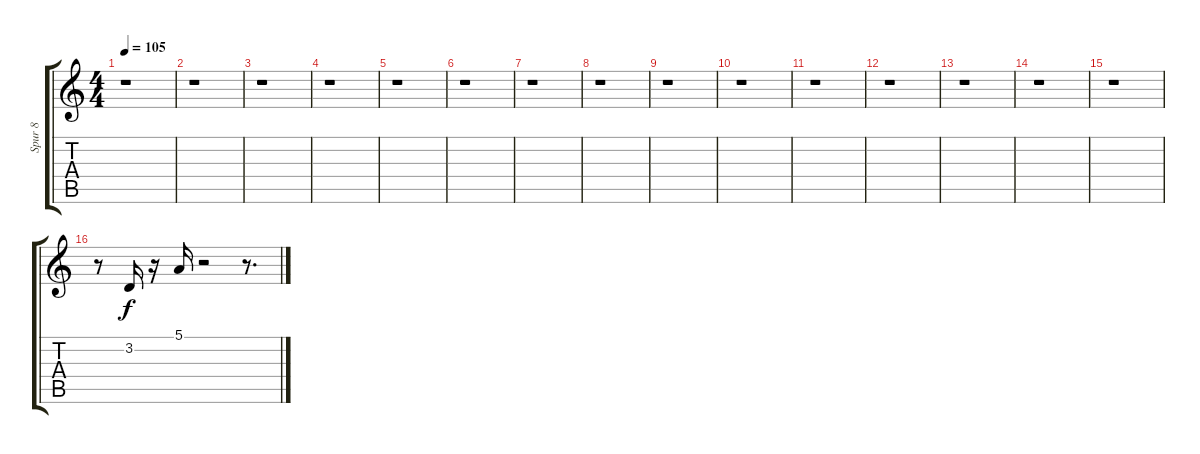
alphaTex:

\track ("Spur 8" "Spur 8") {instrument blownbottle}
\staff {score tabs}
\tuning (E4 B3 G3 D3 A2 E2) {hide}
\ts (4 4)
\tempo 105
\clef g2
\ks c
r.1{dy f} |
r.1 |
r.1 |
r.1 |
r.1 |
r.1 |
r.1 |
r.1 |
r.1 |
r.1 |
r.1 |
r.1 |
r.1 |
r.1 |
r.1 |
r.8 3.2.16{volume 9 balance 12} r.16 5.1.16 r.2 r.8{d}
